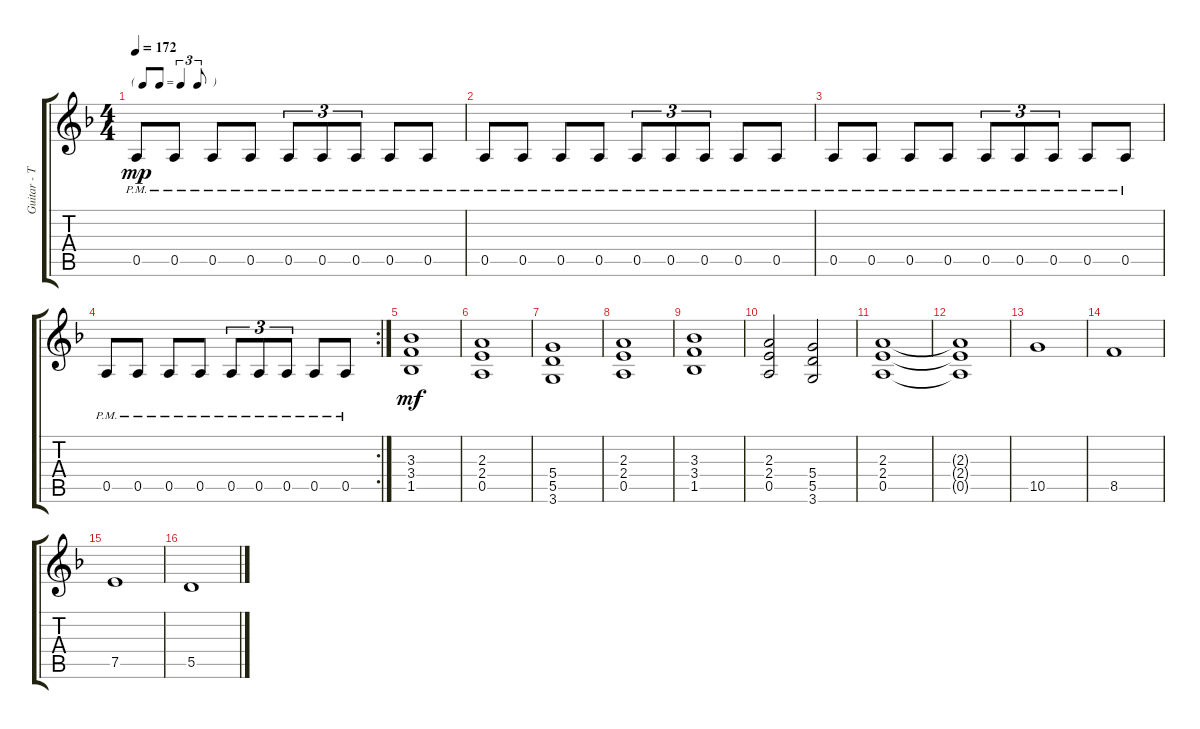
\track ("Guitar - Tom Scholz" "Guitar - T") {instrument overdrivenguitar}
\staff {score tabs}
\tuning (E4 B3 G3 D3 A2 E2) {hide}
\ts (4 4)
\tf triplet8th
\tempo 172
\clef g2
\ks f
0.5{pm}.8{dy mp} 0.5{pm}.8 0.5{pm}.8 0.5{pm}.8 0.5{pm}.8{tu (3 2)} 0.5{pm}.8{tu (3 2)} 0.5{pm}.8{tu (3 2)} 0.5{pm}.8 0.5{pm}.8 |
0.5{pm}.8 0.5{pm}.8 0.5{pm}.8 0.5{pm}.8 0.5{pm}.8{tu (3 2)} 0.5{pm}.8{tu (3 2)} 0.5{pm}.8{tu (3 2)} 0.5{pm}.8 0.5{pm}.8 |
0.5{pm}.8 0.5{pm}.8 0.5{pm}.8 0.5{pm}.8 0.5{pm}.8{tu (3 2)} 0.5{pm}.8{tu (3 2)} 0.5{pm}.8{tu (3 2)} 0.5{pm}.8 0.5{pm}.8 |
\rc 2
0.5{pm}.8 0.5{pm}.8 0.5{pm}.8 0.5{pm}.8 0.5{pm}.8{tu (3 2)} 0.5{pm}.8{tu (3 2)} 0.5{pm}.8{tu (3 2)} 0.5{pm}.8 0.5{pm}.8 |
(3.3 3.4 1.5).1{dy mf} |
(2.3 2.4 0.5).1 |
(5.4 5.5 3.6).1 |
(2.3 2.4 0.5).1 |
(3.3 3.4 1.5).1 |
(2.3 2.4 0.5).2 (5.4 5.5 3.6).2 |
(2.3 2.4 0.5).1 |
(2.3{t} 2.4{t} 0.5{t}).1 |
10.5.1 |
8.5.1 |
7.5.1 |
5.5.1
